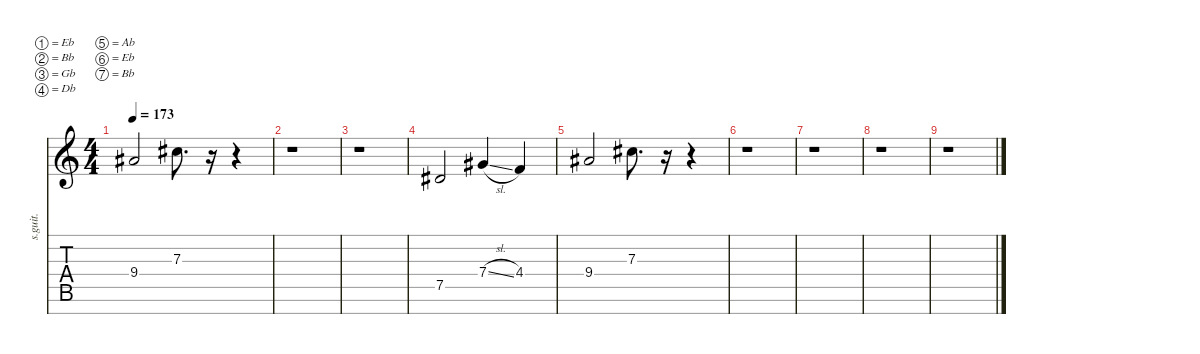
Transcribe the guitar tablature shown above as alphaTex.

\defaultSystemsLayout 4
\hideDynamics
\bracketExtendMode nobrackets
\track ("Backing Vocals 2" "s.guit.") {instrument bassoon}
\staff {score tabs}
\tuning (Eb4 Bb3 Gb3 Db3 Ab2 Eb2 Bb1)
\displaytranspose 12
\ts (4 4)
\tempo 173
\clef g2
\ks c
9.4{acc #}.2{lyrics (0 "") lyrics (1 "") lyrics (2 "") lyrics (3 "") lyrics (4 "") dy mf} 7.3{acc #}.8{d lyrics (0 "") lyrics (1 "") lyrics (2 "") lyrics (3 "") lyrics (4 "")} r.16 r.4 |
r.1 |
r.1 |
7.5{acc #}.2{lyrics (0 "") lyrics (1 "") lyrics (2 "") lyrics (3 "") lyrics (4 "")} 7.4{sl acc #}.4{lyrics (0 "") lyrics (1 "") lyrics (2 "") lyrics (3 "") lyrics (4 "")} 4.4.4{lyrics (0 "") lyrics (1 "") lyrics (2 "") lyrics (3 "") lyrics (4 "")} |
9.4{acc #}.2{lyrics (0 "") lyrics (1 "") lyrics (2 "") lyrics (3 "") lyrics (4 "")} 7.3{acc #}.8{d lyrics (0 "") lyrics (1 "") lyrics (2 "") lyrics (3 "") lyrics (4 "")} r.16 r.4 |
r.1 |
r.1 |
r.1 |
r.1
